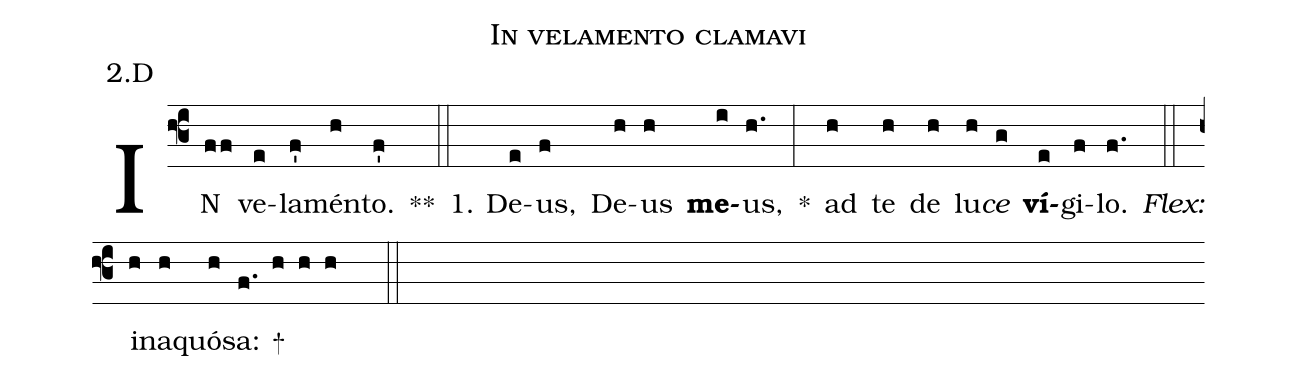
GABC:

name:In velamento clamavi;
office-part:Antiphona;
mode:2;
annotation: 2.D;
%%
(f3) IN(ff) ve(e)la(f')mén(h)to.(f') **(::)
1. De(e)us,(f) De(h)us(h) <b>me</b>(i)us,(h.) *(:) ad(h) te(h) de(h) lu(h)<i>ce</i>(g) <b>ví</b>(e)gi(f)lo.(f.) <i>Flex:</i>(::)  in(h)a(h)quó(h)sa: +(f. h h h  ::)
